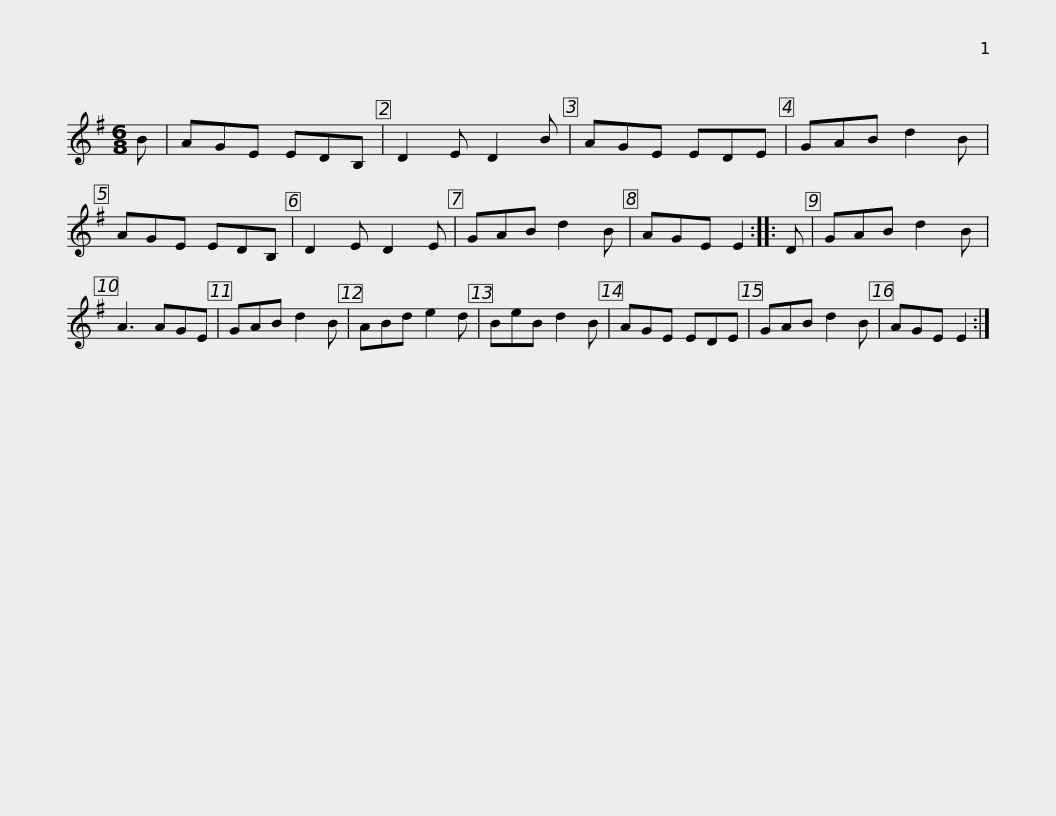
X:1
L:1/8
M:6/8
I:linebreak $
K:Emin
V:1 treble
V:1
 B | AGE EDB, | D2 E D2 B | AGE EDE | GAB d2 B | %5
 AGE EDB, | D2 E D2 E | GAB d2 B | AGE E2 ::$ D | %10
 GAB d2 B | A3 AGE | GAB d2 B | ABd e2 d | BeB d2 B | %15
 AGE EDE | GAB d2 B | AGE E2 :| %18
